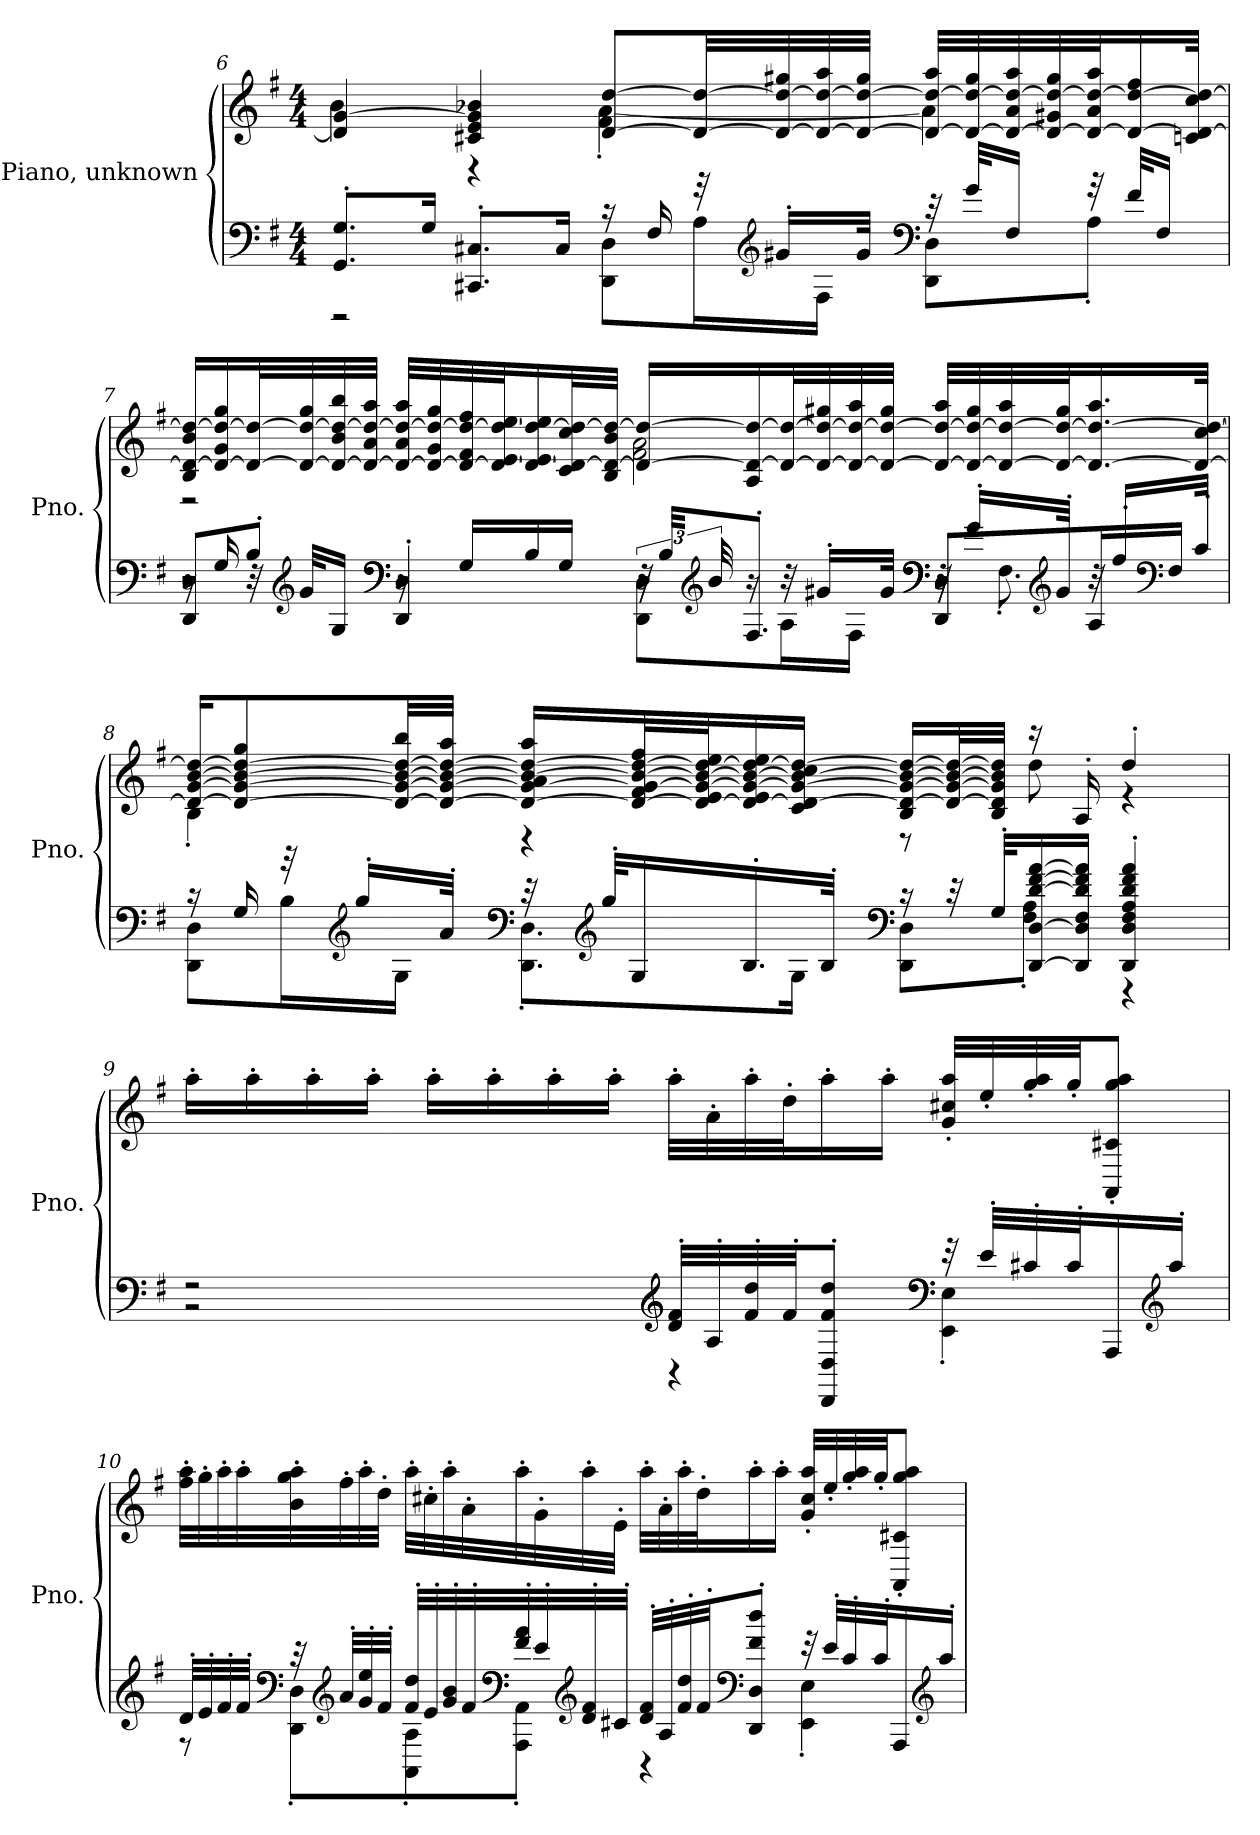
**kern	**kern
*part1	*part1
*staff2	*staff1
*I"Piano, unknown	*
*I'Pno.	*
!!LO:LB:g=z
*clefF4	*clefG2
*k[f#]	*k[f#]
*M4/4	*M4/4
=6	=6
*^	*^
8.GG/' 8.G/'L	2r	4d/] [4g/	4b\
16G/Jk	.	.	.
8.CC#X/' 8.C#X/'L	.	4c#X/ 4e/ 4g/] 4b-X/	4r
16C#/Jk	.	.	.
16r	8DD\ 8D\L	[8d/ [8dd/L	4f#\' [4a\'
16F#/	.	.	.
32r	16A\L	32d/_ 32dd/_LL	.
*clefG2	*	*	*
16g#X'/LL	.	32d/_ 32dd/_ 32gg#X/	.
.	16F#\JJ	32d/_ 32dd/_ 32aa/	.
32g#/JJk	.	32d/_ 32dd/_ 32gg#/JJJ	.
*clefF4	*	*	*
32r	8DD\ 8D\L	32d/_ 32dd/_ 32aa/LLL	4a\]
32g#/KLL	.	32d/_ 32dd/_ 32gg#/	.
16F#/JJ	.	32d/_ 32a/ 32dd/_ 32aa/	.
.	.	32d/_ 32g#X/ 32dd/_ 32gg#/	.
32r	8A'\J	32d/_ 32a/ 32dd/_ 32aa/J	.
32f#/KLL	.	16d/_ 16dd/_ 16ff#/	.
16F#/JJ	.	.	.
.	.	32cn/ 32d/_ 32cc/ 32dd/_JJk	.
!!LO:LB:g=z	!!
=7	=7	=7	=7
*	*^	*	*
16r	2r	8DD/ 8D/L	16B/ 16d/_ 16b/ 16dd/_LL	2r
16G/	.	.	16d/_ 16g/ 16dd/_ 16gg/	.
32r	.	8B'/J	32d/_ 32dd/_L	.
*clefG2	*	*	*	*
32g/KLL	.	.	32d/_ 32dd/_ 32gg/	.
16G/JJ	.	.	32d/_ 32b/ 32dd/_ 32bb/	.
.	.	.	32d/_ 32a/ 32dd/_ 32aa/JJJ	.
*clefF4	*	*	*	*
16r	.	4DD/' 4D/'	32d/_ 32a/ 32dd/_ 32aa/LLL	.
.	.	.	32d/_ 32g/ 32dd/_ 32gg/	.
16G/LL	.	.	32d/_ 32f#/ 32dd/_ 32ff#/	.
.	.	.	32d/_ 32e/ 32dd/_ 32ee/J	.
16B/	.	.	16d/_ 16e/ 16dd/_ 16ee/	.
16G/JJ	.	.	32c/ 32d/_ 32cc/ 32dd/_L	.
.	.	.	32B/ 32d/_ 32b/ 32dd/_JJJ	.
24r	8DD\ 8D\L	32r	16d/_ 16dd/_LL	2f#\ 2a\
.	.	32B/KKL	.	.
*clefG2	*	*	*	*
48b/	.	.	.	.
16r	.	8.F#'/J	16A/ 16d/_ 16dd/_	.
32r	16A\L	.	32d/_ 32dd/_L	.
16g#X'/LL	.	.	32d/_ 32dd/_ 32gg#X/	.
.	16F#\JJ	.	32d/_ 32dd/_ 32aa/	.
32g#/JJk	.	.	32d/_ 32dd/_ 32gg#/JJJ	.
*clefF4	*	*	*	*
32r	16r	8DD/ 8D/L	32d/_ 32dd/_ 32aa/LLL	.
16g#'/LL	.	.	32d/_ 32dd/_ 32gg#/	.
.	8.F#'\	.	32d/_ 32dd/_ 32aa/	.
*clefG2	*	*	*	*
32g#'/JJk	.	.	32d/_ 32dd/_ 32gg#/J	.
32r	.	16A/L	16.d/_ 16.dd/_ 16.aa/	.
16ff#'/LL	.	.	.	.
*clefF4	*	*	*	*
.	.	16F#/JJ	.	.
32c'/JJk	.	.	32d/_ 32cc/ 32dd/_JJk	.
*	*v	*v	*	*
!!LO:PB:g=z	!!
=8	=8	=8	=8
16r	8DD\ 8D\L	16d/_ [16g/ [16b/ 16dd/_KL	4B'\
16G/	.	8d/_ 8g/_ 8b/_ 8dd/_ 8gg/	.
32r	16B\L	.	.
*clefG2	*	*	*
16gg'/LL	.	.	.
.	16G\JJ	32d/_ 32g/_ 32b/_ 32dd/_ 32bb/LL	.
32a'/JJk	.	32d/_ 32g/_ 32b/_ 32dd/_ 32aa/JJJ	.
*clefF4	*	*	*
32r	8.DD\' 8.D\'L	16d/_ 16g/_ 16a/ 16b/_ 16dd/_ 16aa/LL	4r
*clefG2	*	*	*
32gg'/KLL	.	.	.
16G/	.	32d/_ 32f#/ 32g/_ 32b/_ 32dd/_ 32ff#/L	.
.	.	32d/_ 32e/ 32g/_ 32b/_ 32dd/_ 32ee/J	.
16.B'/	.	16d/_ 16e/ 16g/_ 16b/_ 16dd/_ 16ee/	.
.	16G\Jk	16c/ 16d/_ 16g/_ 16b/_ 16cc/ 16dd/_JJ	.
32B'/JJk	.	.	.
*clefF4	*	*	*
16r	8DD\ 8D\L	16B/ 16d/_ 16g/_ 16b/_ 16dd/_LL	8r
32r	.	32d/_ 32g/_ 32b/_ 32dd/_L	.
32G'/KLL	.	32B/ 32d/] 32g/] 32b/] 32dd/]JJJ	.
[16DD/ [16D/ [16d/ [16f#/ [16a/	8F#\' 8A\'J	16r	8dd\
16DD/] 16D/] 16F#/ 16d/] 16f#/] 16a/]JJ	.	16A'/	.
4DD/' 4D/' 4F#/' 4A/' 4d/' 4f#/' 4a/'	4r	4dd'/	4r
*	*	*v	*v
!!LO:LB:g=z
=9	=9	=9
2r	2r	16aa'\LL
.	.	16aa'\
.	.	16aa'\
.	.	16aa'\JJ
.	.	16aa'\LL
.	.	16aa'\
.	.	16aa'\
.	.	16aa'\JJ
*clefG2	*	*
32d/' 32f#/'LLL	4r	32aa'\LLL
32A'/	.	32a'\
32f#/' 32dd/'	.	32aa'\
32f#'/JJ	.	32dd'\J
8DD/' 8D/' 8f#/' 8dd/'J	.	16aa'\
.	.	16aa'\JJ
*clefF4	*	*
32r	4EE\' 4E\'	32g/' 32cc#X/' 32aa/'LLL
32e'/LLL	.	32ee'/
32c#X'/	.	32gg/' 32aa/'
32c#'/J	.	32gg'/JJ
16AAA/	.	8AA/' 8c#X/' 8gg/' 8aa/'J
*clefG2	*	*
16aa'/JJ	.	.
!!LO:LB:g=z
=10	=10	=10
32d'/LLL	8r	32ff#\' 32aa\'LLL
32e'/	.	32gg'\
32f#'/	.	32aa'\
32f#'/JJJ	.	32aa'\
*clefF4	*	*
32r	8DD\' 8D\'L	32b\' 32gg\' 32aa\'
*clefG2	*	*
32a'/LLL	.	32ff#'\
32g/' 32ee/'	.	32aa'\
32f#'/JJJ	.	32dd'\JJJ
32f#/' 32dd/'LLL	8AA\' 8A\'	32aa'\LLL
32e'/	.	32cc#X'\
32g/' 32b/'	.	32aa'\
32f#'/	.	32a'\
*clefF4	*	*
32f#/' 32a/'	8AAA\' 8AA\'J	32aa'\
32e'/	.	32g'\
*clefG2	*	*
32d/' 32f#/'	.	32aa'\
32c#X'/JJJ	.	32e'\JJJ
32d/' 32f#/'LLL	4r	32aa'\LLL
32A'/	.	32a'\
32f#/' 32dd/'	.	32aa'\
32f#'/JJ	.	32dd'\J
*clefF4	*	*
8DD/' 8D/' 8f#/' 8dd/'J	.	16aa'\
.	.	16aa'\JJ
32r	4EE\' 4E\'	32g/' 32cc#/' 32aa/'LLL
32e'/LLL	.	32ee'/
32c#'/	.	32gg/' 32aa/'
32c#'/J	.	32gg'/JJ
16AAA/	.	8AA/' 8c#X/' 8gg/' 8aa/'J
*clefG2	*	*
16aa'/JJ	.	.
*v	*v	*
=	=
*-	*-
